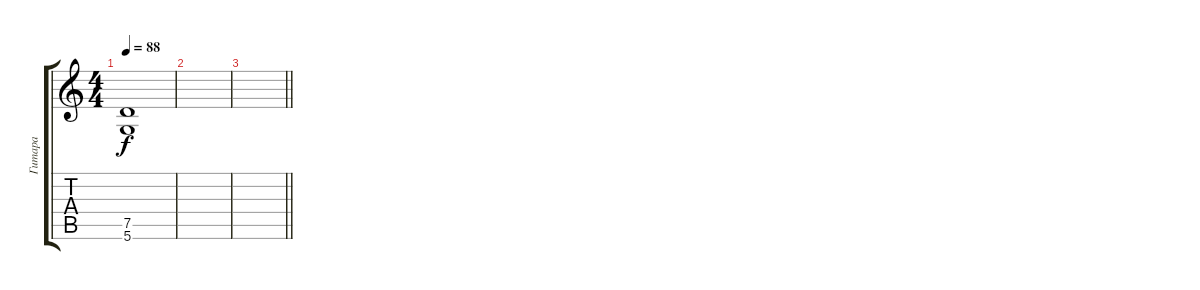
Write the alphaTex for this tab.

\track ("Гитара" "Гитара") {instrument distortionguitar}
\staff {score tabs}
\tuning (D4 A3 F3 C3 G2 D2) {hide}
\ts (4 4)
\tempo 88
\clef g2
\ks c
(7.5{t} 5.6{t}).1{dy f} |
|
\barLineRight lightlight
